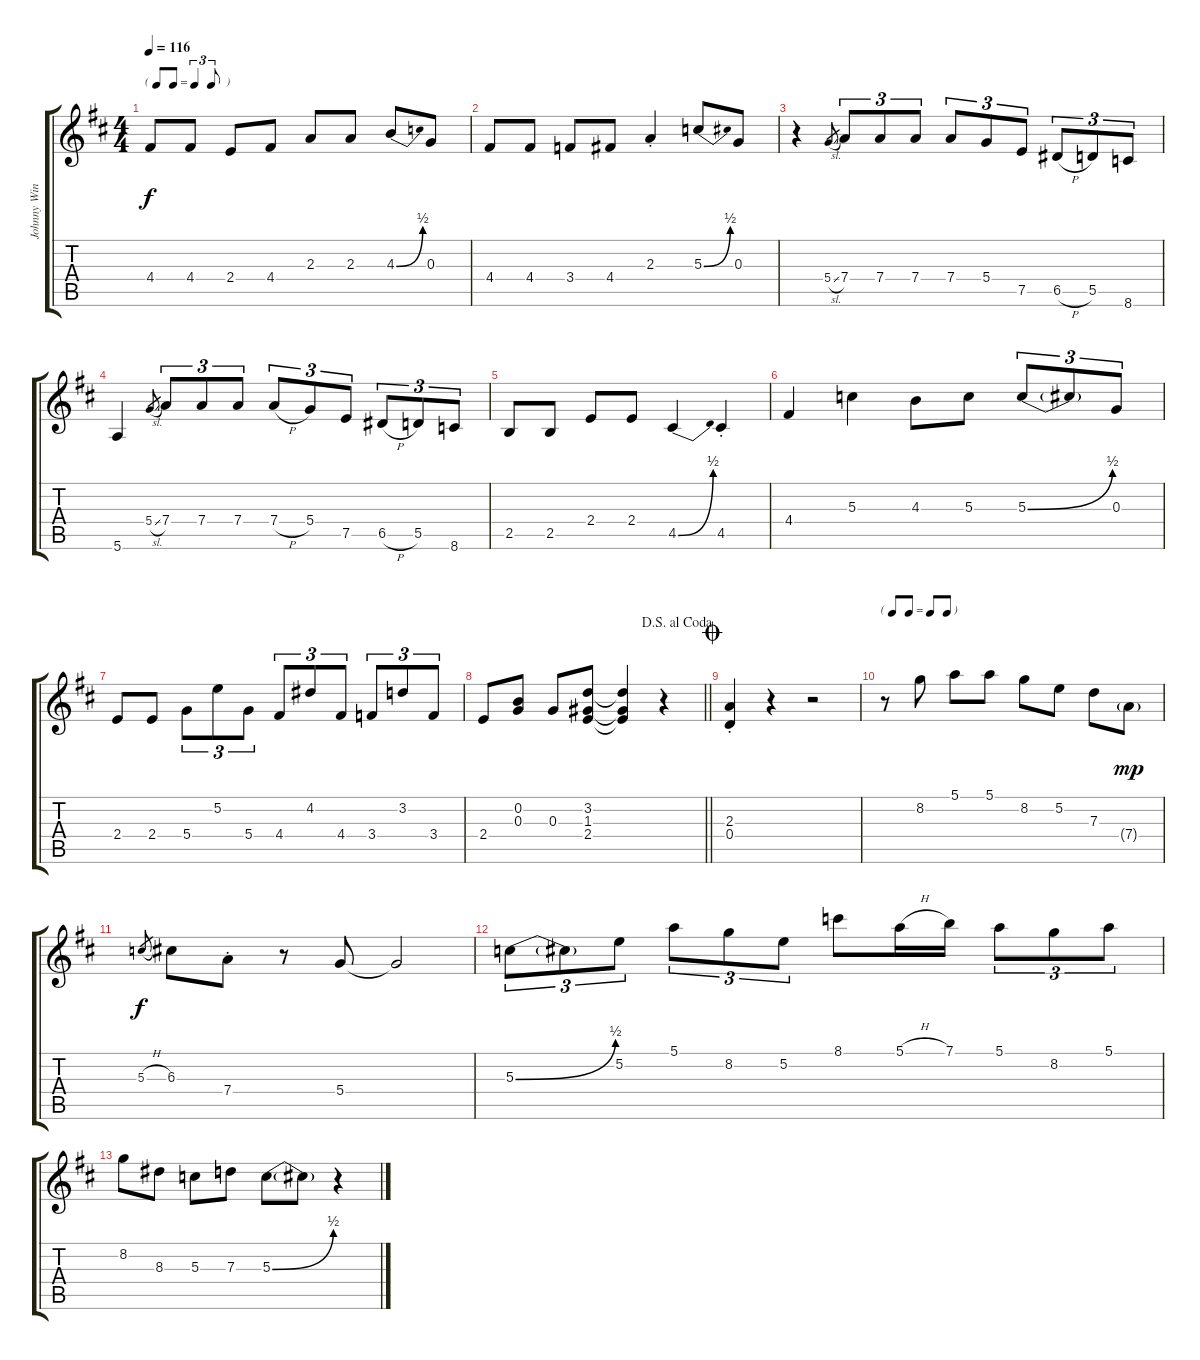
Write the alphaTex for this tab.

\track ("Johnny Winter - Electric Guitar" "Johnny Win") {instrument electricguitarclean}
\staff {score tabs}
\tuning (E4 B3 G3 D3 A2 E2) {hide}
\ts (4 4)
\tf triplet8th
\tempo 116
\clef g2
\ks d
4.4.8{dy f} 4.4.8 2.4.8 4.4.8 2.3.8 2.3.8 4.3{be (bend 0 0 60 2)}.8 0.3.8 |
4.4.8 4.4.8 3.4.8 4.4.8 2.3{st}.4 5.3{be (bend 0 0 60 2)}.8 0.3.8 |
r.4 5.4{sl}.8{gr} 7.4.8{tu (3 2)} 7.4.8{tu (3 2)} 7.4.8{tu (3 2)} 7.4.8{tu (3 2)} 5.4.8{tu (3 2)} 7.5.8{tu (3 2)} 6.5{h}.8{tu (3 2)} 5.5.8{tu (3 2)} 8.6.8{tu (3 2)} |
5.6.4 5.4{sl}.8{gr} 7.4.8{tu (3 2)} 7.4.8{tu (3 2)} 7.4.8{tu (3 2)} 7.4{h}.8{tu (3 2)} 5.4.8{tu (3 2)} 7.5.8{tu (3 2)} 6.5{h}.8{tu (3 2)} 5.5.8{tu (3 2)} 8.6.8{tu (3 2)} |
2.5.8 2.5.8 2.4.8 2.4.8 4.5{be (bend 0 0 60 2)}.4 4.5{st}.4 |
4.4.4 5.3.4 4.3.8 5.3.8 5.3{be (bend 0 0 60 2)}.8{tu (3 2)} 5.3{t}.8{tu (3 2)} 0.3.8{tu (3 2)} |
2.4.8 2.4.8 5.4.8{tu (3 2)} 5.2.8{tu (3 2)} 5.4.8{tu (3 2)} 4.4.8{tu (3 2)} 4.2.8{tu (3 2)} 4.4.8{tu (3 2)} 3.4.8{tu (3 2)} 3.2.8{tu (3 2)} 3.4.8{tu (3 2)} |
\jump dalsegnoalcoda
\barLineRight lightlight
2.4.8 (0.2 0.3).8 0.3.8 (3.2 1.3 2.4).8 (3.2{t} 1.3{t} 2.4{t}).4 r.4 |
\jump coda
(2.3{st} 0.4{st}).4 r.4 r.2 |
\tf none
r.8 8.2.8 5.1.8 5.1.8 8.2.8 5.2.8 7.3.8 7.4{g}.8{dy mp} |
5.3{h}.8{gr dy f} 6.3.8 7.4{st}.8 r.8 5.4.8 5.4{t}.2 |
5.3{be (bend 0 0 60 2)}.8{tu (3 2)} 5.3{t}.8{tu (3 2)} 5.2.8{tu (3 2)} 5.1.8{tu (3 2)} 8.2.8{tu (3 2)} 5.2.8{tu (3 2)} 8.1.8 5.1{h}.16 7.1.16 5.1.8{tu (3 2)} 8.2.8{tu (3 2)} 5.1.8{tu (3 2)} |
8.2.8 8.3.8 5.3.8 7.3.8 5.3{be (bend 0 0 60 2)}.8 5.3{t}.8 r.4
